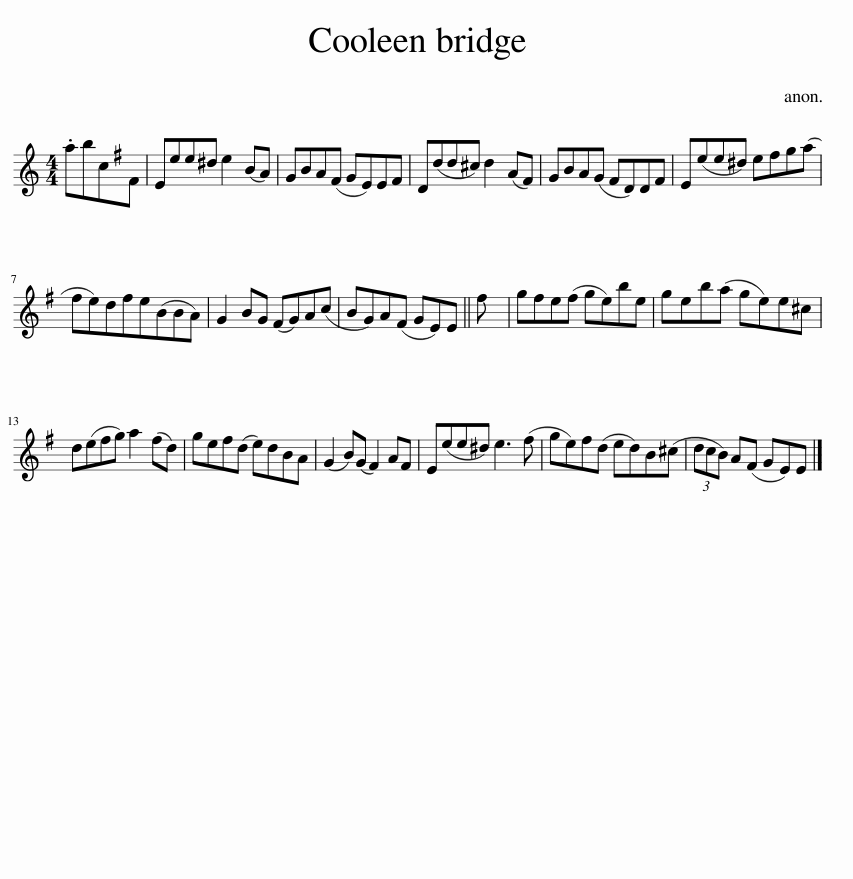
X:1
L:1/8
M:4/4
I:linebreak $
K:C
V:1 treble
V:1
 .abc^F | Eee^d e2 (BA) | GBA(^F GE)EF | D(dd^c) d2 (A^F) | GBA(G ^FD)DF | %5
 E(ee^d) e^fg(a |$ ^fe)dfe(BBA) | G2 BG (^FG)A(c | BG)A(^F GE)E || ^f | %10
 g^fe(f ge)be | geb(a ge)e^c |$ d(e^fg) a2 (fd) | ge^f(d e)dBA | (G2 B)(G ^F2) AF | %15
 E(ee^d) e3 (^f | ge)^f(d ed)B(^c | (3dcB) A(^F GE)E |] %18
